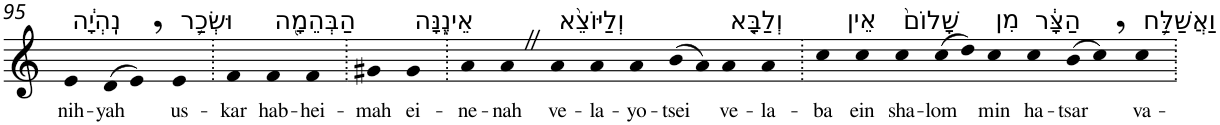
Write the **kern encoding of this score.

**kern	**text
*part1	*part1
*staff1	*staff1
*I"Piano	*
*I'Pno	*
!!LO:PB:g=z
*clefG2	*
*k[]	*
=95	=95
!LO:TX:a:t=נִֽהְיָ֔ה	!
!	!LO:LY:b
4e	nih-
!	!LO:LY:b
(>8d	-yah
8e,)	.
!LO:TX:a:t=וּשְׂכַ֥ר	!
!	!LO:LY:b
4e	us-
=96.	=96.
!	!LO:LY:b
4f	-kar
!LO:TX:a:t=הַבְּהֵמָ֖ה	!
!	!LO:LY:b
4f	hab-
!	!LO:LY:b
4f	-hei-
=97.	=97.
!	!LO:LY:b
4g#X	-mah
!LO:TX:a:t=אֵינֶ֑נָּה	!
!	!LO:LY:b
4g#	ei-
=98.	=98.
!	!LO:LY:b
4a	-ne-
!	!LO:LY:b
4aZ	-nah
!LO:TX:a:t=וְלַיּוֹצֵ֨א	!
!	!LO:LY:b
4a	ve-
!	!LO:LY:b
4a	-la-
!	!LO:LY:b
4a	-yo-
!	!LO:LY:b
(>8b	-tsei
8a)	.
!LO:TX:a:t=וְלַבָּ֤א	!
!	!LO:LY:b
4a	ve-
!	!LO:LY:b
4a	-la-
=99.	=99.
!	!LO:LY:b
4cc	-ba
!LO:TX:a:t=אֵין	!
!	!LO:LY:b
4cc	ein
!LO:TX:a:t=שָׁלוֹם֙	!
!	!LO:LY:b
4cc	sha-
!	!LO:LY:b
(>8cc	-lom
8dd)	.
!LO:TX:a:t=מִן	!
!	!LO:LY:b
4cc	min
!LO:TX:a:t=הַצָּ֔ר	!
!	!LO:LY:b
4cc	ha-
!	!LO:LY:b
(>8b	-tsar
8cc,)	.
!LO:TX:a:t=וַאֲשַׁלַּ֥ח	!
!	!LO:LY:b
4cc	va-
=.	=.
*-	*-
